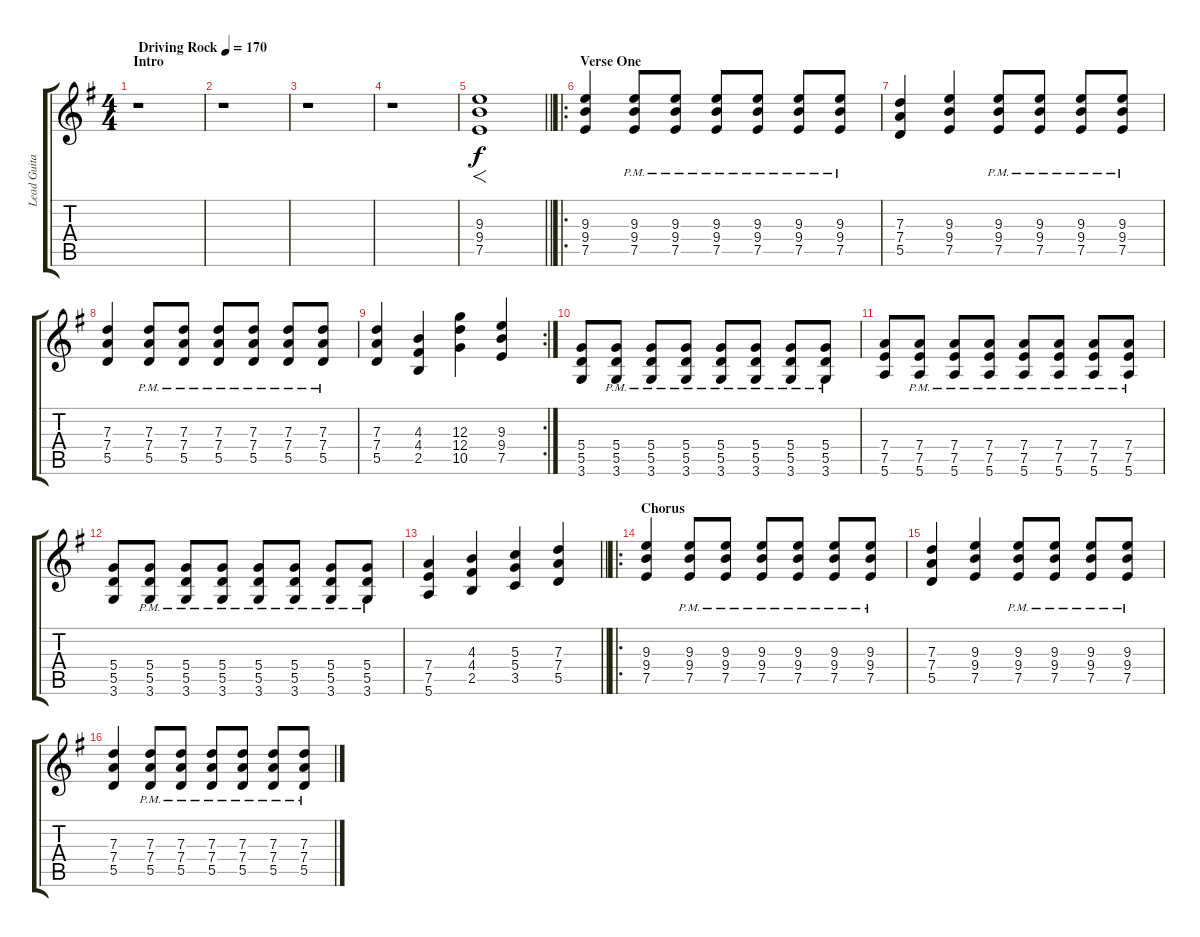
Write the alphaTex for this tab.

\track ("Lead Guitar" "Lead Guita") {instrument distortionguitar}
\staff {score tabs}
\tuning (E4 B3 G3 D3 A2 E2) {hide}
\ts (4 4)
\section ("" "Intro")
\tempo (170 "Driving Rock")
\clef g2
\ks g
r.1{dy f instrument distortionguitar} |
r.1 |
r.1 |
r.1 |
\barLineRight lightlight
(9.3 9.4 7.5).1{f} |
\ro
\section ("" "Verse One")
(9.3 9.4 7.5).4 (9.3{pm} 9.4{pm} 7.5{pm}).8 (9.3{pm} 9.4{pm} 7.5{pm}).8 (9.3{pm} 9.4{pm} 7.5{pm}).8 (9.3{pm} 9.4{pm} 7.5{pm}).8 (9.3{pm} 9.4{pm} 7.5{pm}).8 (9.3{pm} 9.4{pm} 7.5{pm}).8 |
(7.3 7.4 5.5).4 (9.3 9.4 7.5).4 (9.3{pm} 9.4{pm} 7.5{pm}).8 (9.3{pm} 9.4{pm} 7.5{pm}).8 (9.3{pm} 9.4{pm} 7.5{pm}).8 (9.3{pm} 9.4{pm} 7.5{pm}).8 |
(7.3 7.4 5.5).4 (7.3{pm} 7.4{pm} 5.5{pm}).8 (7.3{pm} 7.4{pm} 5.5{pm}).8 (7.3{pm} 7.4{pm} 5.5{pm}).8 (7.3{pm} 7.4{pm} 5.5{pm}).8 (7.3{pm} 7.4{pm} 5.5{pm}).8 (7.3{pm} 7.4{pm} 5.5{pm}).8 |
\rc 2
(7.3 7.4 5.5).4 (4.3 4.4 2.5).4 (12.3 12.4 10.5).4 (9.3 9.4 7.5).4 |
(5.4 5.5 3.6).8 (5.4{pm} 5.5{pm} 3.6).8 (5.4{pm} 5.5{pm} 3.6).8 (5.4{pm} 5.5{pm} 3.6).8 (5.4{pm} 5.5{pm} 3.6).8 (5.4{pm} 5.5{pm} 3.6).8 (5.4{pm} 5.5{pm} 3.6).8 (5.4{pm} 5.5{pm} 3.6).8 |
(7.4 7.5 5.6).8 (7.4{pm} 7.5{pm} 5.6).8 (7.4{pm} 7.5{pm} 5.6).8 (7.4{pm} 7.5{pm} 5.6).8 (7.4{pm} 7.5{pm} 5.6).8 (7.4{pm} 7.5{pm} 5.6).8 (7.4{pm} 7.5{pm} 5.6).8 (7.4{pm} 7.5{pm} 5.6).8 |
(5.4 5.5 3.6).8 (5.4{pm} 5.5{pm} 3.6).8 (5.4{pm} 5.5{pm} 3.6).8 (5.4{pm} 5.5{pm} 3.6).8 (5.4{pm} 5.5{pm} 3.6).8 (5.4{pm} 5.5{pm} 3.6).8 (5.4{pm} 5.5{pm} 3.6).8 (5.4{pm} 5.5{pm} 3.6).8 |
\barLineRight lightlight
(7.4 7.5 5.6).4 (4.3 4.4 2.5).4 (5.3 5.4 3.5).4 (7.3 7.4 5.5).4 |
\ro
\section ("" "Chorus")
(9.3 9.4 7.5).4 (9.3{pm} 9.4{pm} 7.5{pm}).8 (9.3{pm} 9.4{pm} 7.5{pm}).8 (9.3{pm} 9.4{pm} 7.5{pm}).8 (9.3{pm} 9.4{pm} 7.5{pm}).8 (9.3{pm} 9.4{pm} 7.5{pm}).8 (9.3{pm} 9.4{pm} 7.5{pm}).8 |
(7.3 7.4 5.5).4 (9.3 9.4 7.5).4 (9.3{pm} 9.4{pm} 7.5{pm}).8 (9.3{pm} 9.4{pm} 7.5{pm}).8 (9.3{pm} 9.4{pm} 7.5{pm}).8 (9.3{pm} 9.4{pm} 7.5{pm}).8 |
(7.3 7.4 5.5).4 (7.3{pm} 7.4{pm} 5.5{pm}).8 (7.3{pm} 7.4{pm} 5.5{pm}).8 (7.3{pm} 7.4{pm} 5.5{pm}).8 (7.3{pm} 7.4{pm} 5.5{pm}).8 (7.3{pm} 7.4{pm} 5.5{pm}).8 (7.3{pm} 7.4{pm} 5.5{pm}).8
